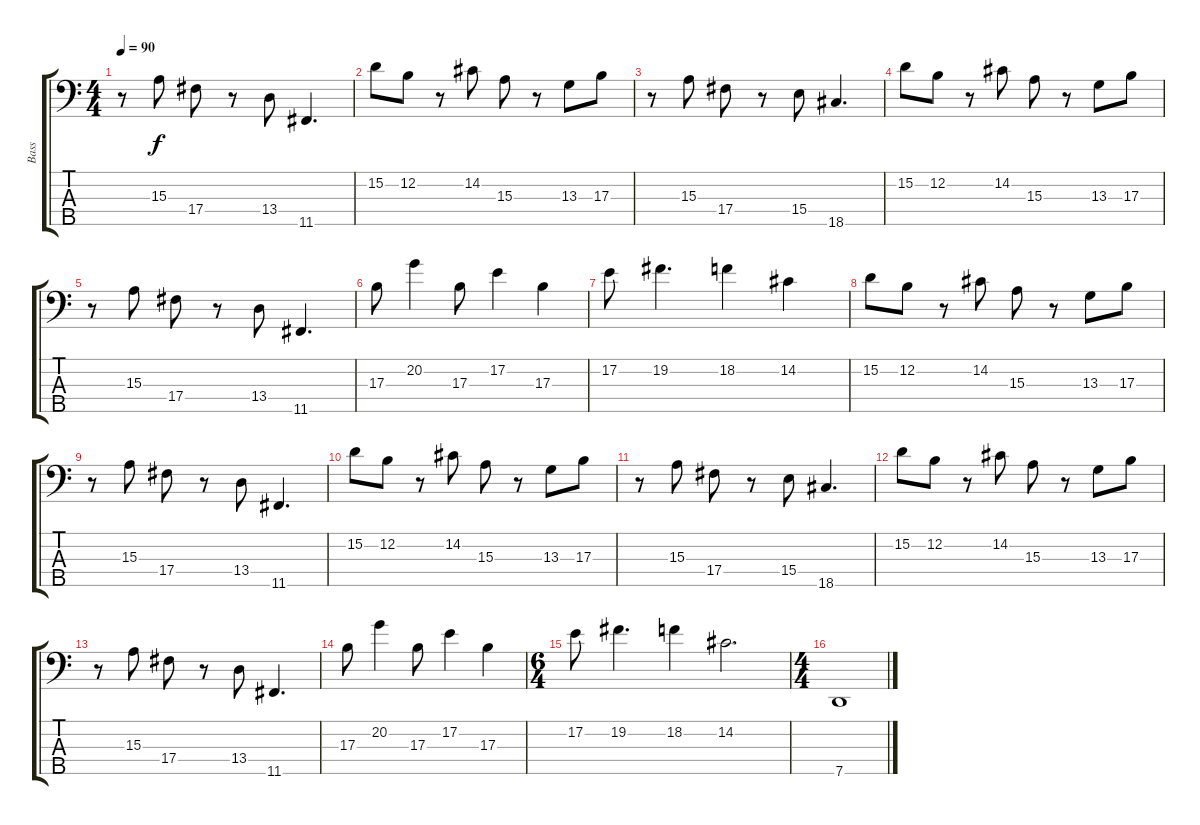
\track ("Bass" "Bass") {instrument electricbassfinger}
\staff {score tabs}
\tuning (E2 B1 Gb1 Db1 G0) {hide}
\ts (4 4)
\tempo 90
\clef f4
\ks c
r.8{dy f} 15.3.8 17.4.8 r.8 13.4.8 11.5.4{d} |
15.2.8 12.2.8 r.8 14.2.8 15.3.8 r.8 13.3.8 17.3.8 |
r.8 15.3.8 17.4.8 r.8 15.4.8 18.5.4{d} |
15.2.8 12.2.8 r.8 14.2.8 15.3.8 r.8 13.3.8 17.3.8 |
r.8 15.3.8 17.4.8 r.8 13.4.8 11.5.4{d} |
17.3.8 20.2.4 17.3.8 17.2.4 17.3.4 |
17.2.8 19.2.4{d} 18.2.4 14.2.4 |
15.2.8 12.2.8 r.8 14.2.8 15.3.8 r.8 13.3.8 17.3.8 |
r.8 15.3.8 17.4.8 r.8 13.4.8 11.5.4{d} |
15.2.8 12.2.8 r.8 14.2.8 15.3.8 r.8 13.3.8 17.3.8 |
r.8 15.3.8 17.4.8 r.8 15.4.8 18.5.4{d} |
15.2.8 12.2.8 r.8 14.2.8 15.3.8 r.8 13.3.8 17.3.8 |
r.8 15.3.8 17.4.8 r.8 13.4.8 11.5.4{d} |
17.3.8 20.2.4 17.3.8 17.2.4 17.3.4 |
\ts (6 4)
17.2.8 19.2.4{d} 18.2.4 14.2.2{d} |
\ts (4 4)
7.5.1
